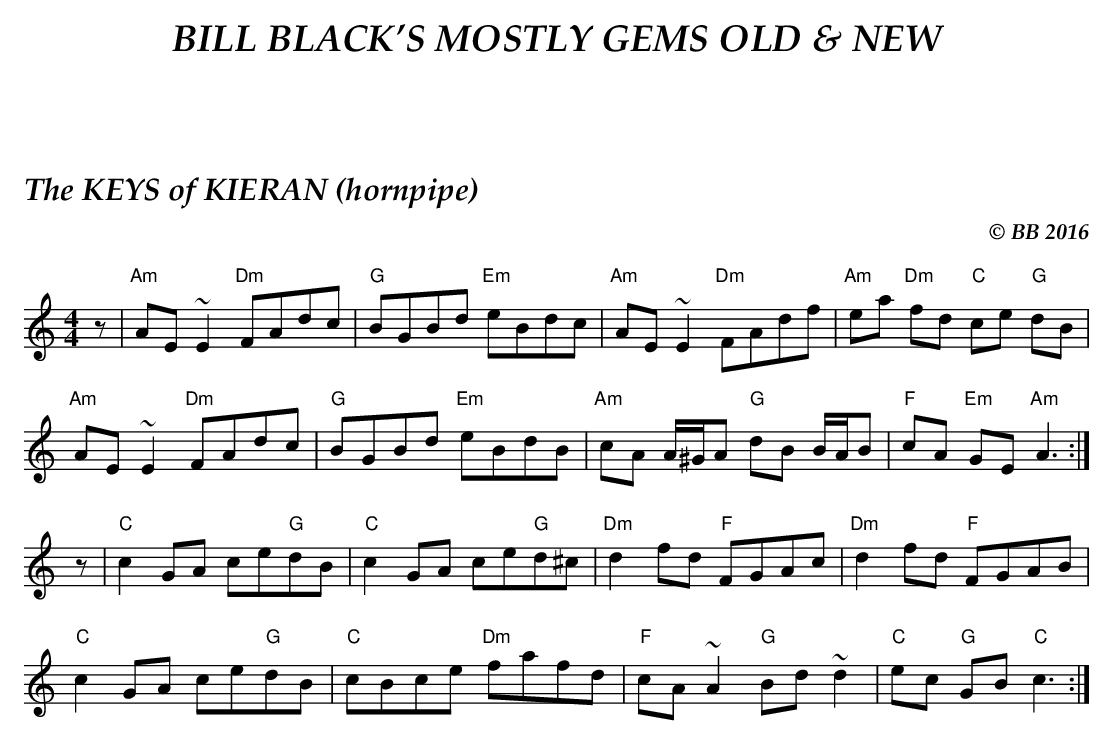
X:1
T:KEYS of KIERAN (hornpipe), The
C:© BB 2016
M:4/4
L:1/8
Q:1/4=150
L:1/8
K:Am
z|"Am"AE~E2 "Dm"FAdc|"G" BGBd "Em" eBdc|\
"Am"AE~E2 "Dm"FAdf|"Am"ea "Dm"fd "C" ce "G" dB|
"Am"AE~E2 "Dm"FAdc|"G" BGBd "Em" eBdB|\
"Am"cA A/^G/A "G" dB B/A/B|"F"cA "Em"GE "Am"A3 :|
K:C
z|"C"c2GA ce"G"dB|"C"c2GA ce"G"d^c|"Dm"d2fd "F"FGAc|\
"Dm"d2fd "F"FGAB|
"C"c2GA ce"G"dB|"C"cBce "Dm"fafd|"F"cA~A2 "G" Bd~d2|\
"C"ec "G"GB "C"c3:|
